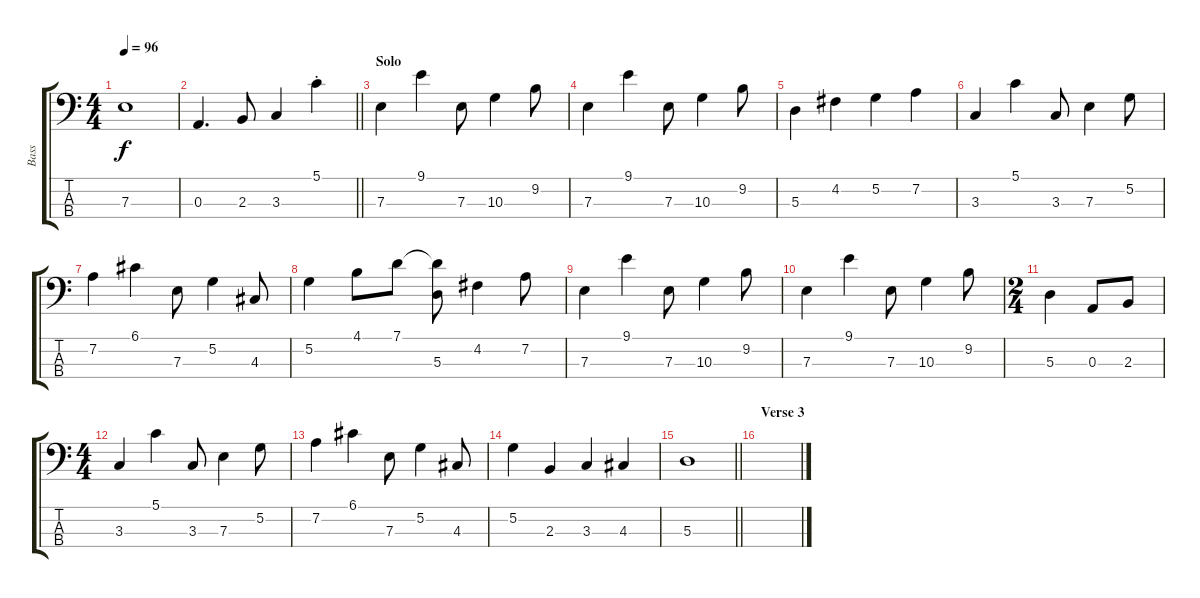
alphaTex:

\track ("Bass" "Bass") {instrument electricbassfinger}
\staff {score tabs}
\tuning (G2 D2 A1 E1) {hide}
\ts (4 4)
\tempo 96
\clef f4
\ks c
7.3.1{dy f} |
\barLineRight lightlight
0.3.4{d} 2.3.8 3.3.4 5.1{st}.4 |
\section ("" "Solo")
7.3.4 9.1.4 7.3.8 10.3.4 9.2.8 |
7.3.4 9.1.4 7.3.8 10.3.4 9.2.8 |
5.3.4 4.2.4 5.2.4 7.2.4 |
3.3.4 5.1.4 3.3.8 7.3.4 5.2.8 |
7.2.4 6.1.4 7.3.8 5.2.4 4.3.8 |
5.2.4 4.1.8 7.1.8 (7.1{t} 5.3).8 4.2.4 7.2.8 |
7.3.4 9.1.4 7.3.8 10.3.4 9.2.8 |
7.3.4 9.1.4 7.3.8 10.3.4 9.2.8 |
\ts (2 4)
5.3.4 0.3.8 2.3.8 |
\ts (4 4)
3.3.4 5.1.4 3.3.8 7.3.4 5.2.8 |
7.2.4 6.1.4 7.3.8 5.2.4 4.3.8 |
5.2.4 2.3.4 3.3.4 4.3.4 |
\barLineRight lightlight
5.3.1 |
\section ("" "Verse 3")
